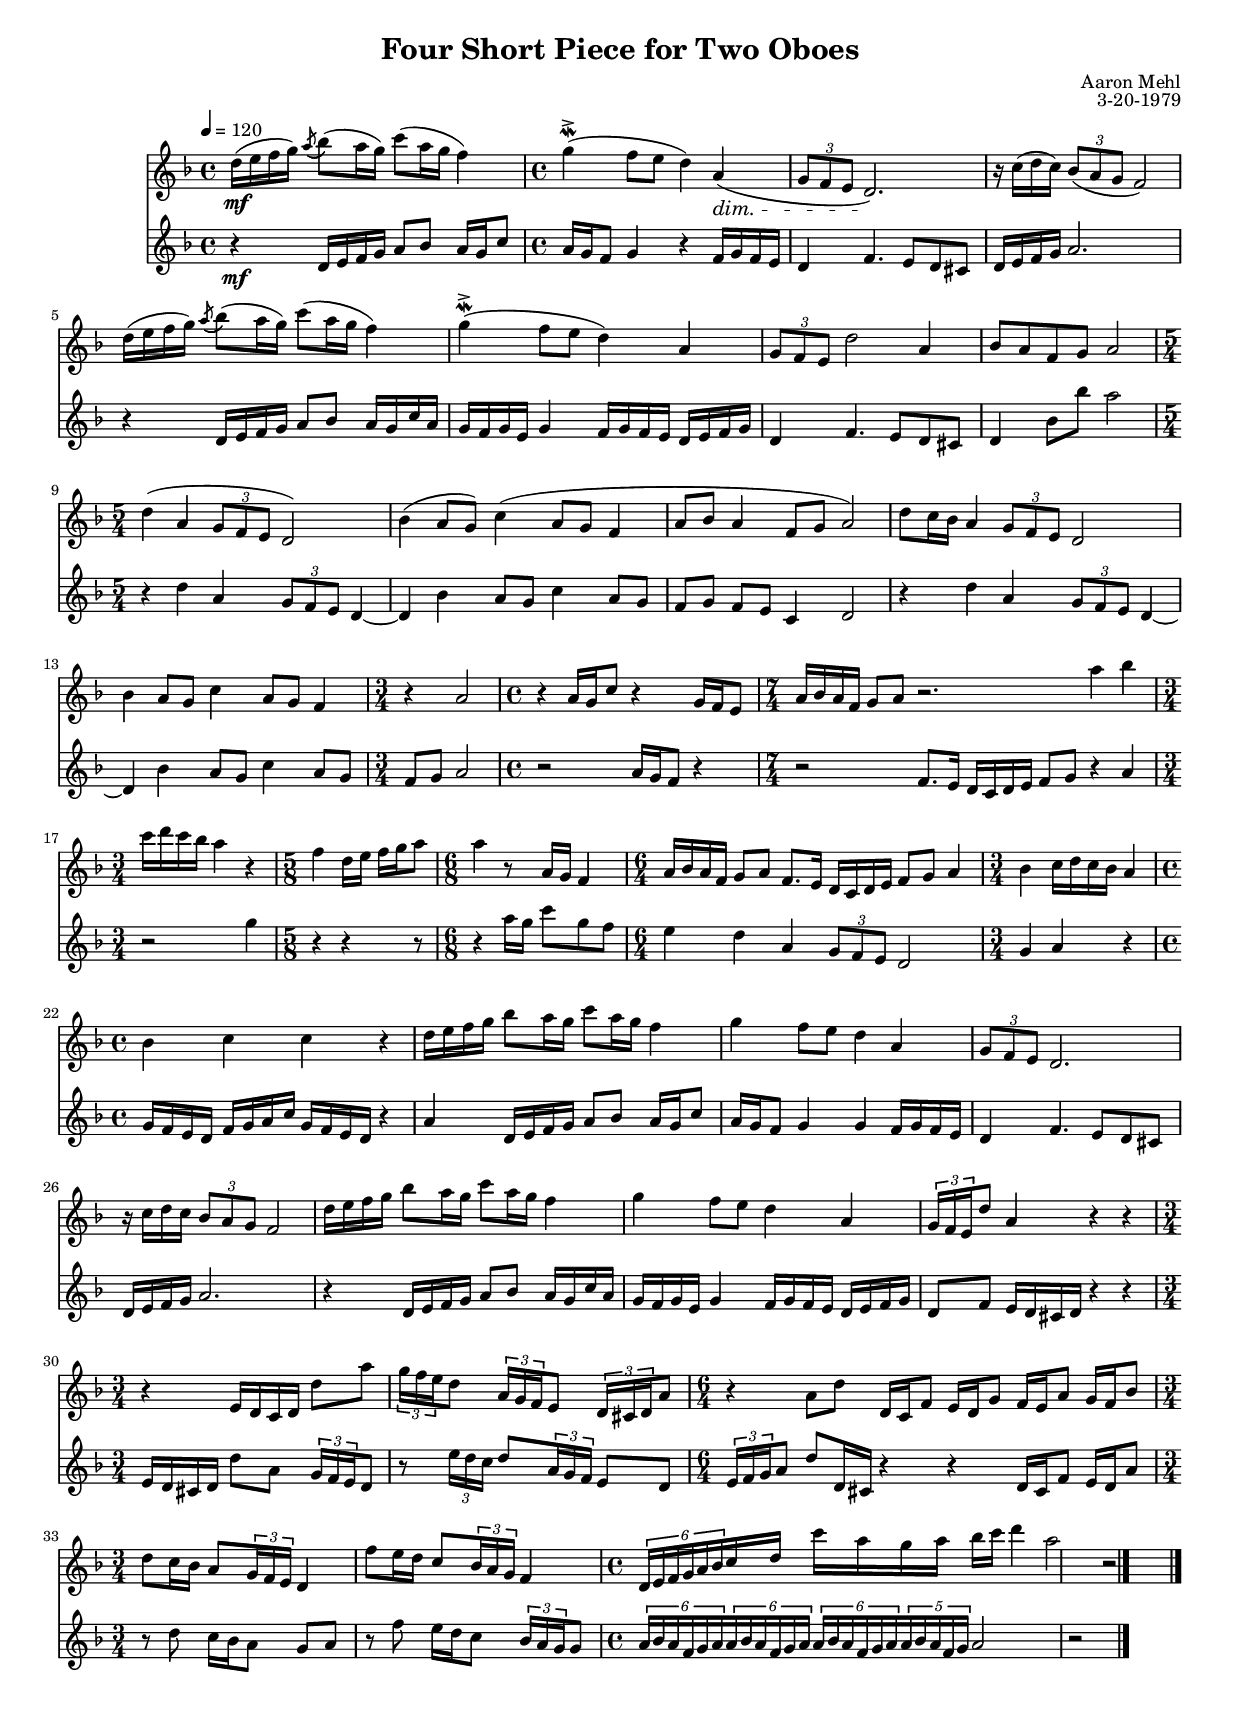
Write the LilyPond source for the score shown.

\version "2.0.1"
% Mudela file generated by Denemo version 0.7.2a

%http://www.gnu.org/software/denemo/denemo.html

blanknotes = {
\property Voice.NoteHead \override
	#'transparent = ##t
\property Voice.Stem \override
	#'transparent = ##t 
 }
unblanknotes = {\property Voice.NoteHead \revert #'transparent
\property Voice.Stem \revert #'transparent 
}
\header{
	title = "Four Short Piece for Two Oboes"
	subtitle = ""
	composer = "Aaron Mehl"
	opus = "3-20-1979"
}

\include "paper16.ly"
OboeI = \notes \context Voice = OboeI {
	\property Staff.midiInstrument = "oboe"
	\time 4/4
	\key d \minor
	\clef treble
	\tempo 4=120 


d''16\mf( e'' f'' g'') \acciaccatura{a''8(}  bes''8)( a''16 g'') c'''8( a''16 g'' f''4) |
	\time 4/4 g''\mordent->( f''8 e'' d''4)\dim a'-( |
	\times 2/3 { g'8 f' e' }\enddim  d'2.-) \!   |
	r16  c''( d'' c'') \times 2/3 { bes'8 (a' g' } f'2) |
%5
	d''16( e'' f'' g'') \acciaccatura{a''8(} bes''8)( a''16 g'') c'''8( a''16 g'' f''4) |
	g''\mordent-> ( f''8 e'' d''4) a' |
	\times 2/3 { g'8 f' e' } d''2 a'4 |
	bes'8 a' f' g' a'2) |
	\time 5/4 d''4( a' \times 2/3 { g'8 f' e' } d'2) |
%10
	bes'4( a'8 g') c''4( a'8 g' f'4 |
	a'8 bes' a'4 f'8 g' a'2) |
	d''8 c''16 bes' a'4 \times 2/3 { g'8 f' e' } d'2 |
	bes'4 a'8 g' c''4 a'8 g' f'4 |
	\time 3/4 r a'2 |
%15
	\time 4/4 r4 a'16 g' c''8 r4 g'16 f' e'8 |
	\time 7/4 a'16 bes' a' f' g'8 a' r2. a''4 bes'' |
	\time 3/4 c'''16 d''' c''' bes'' a''4 r |
	\time 5/8 f'' d''16 e'' f'' g'' a''8 |
	\time 6/8 a''4 r8 a'16 g' f'4 |
%20
	\time 6/4 a'16 bes' a' f' g'8 a' f'8. e'16 d' c' d' e' f'8 g' a'4 |
	\time 3/4 bes' c''16 d'' c'' bes' a'4 |
	\time 4/4 bes' c'' c'' r |
	d''16 e'' f'' g'' bes''8 a''16 g'' c'''8 a''16 g'' f''4 |
	g'' f''8 e'' d''4 a' |
%25
	\times 2/3 { g'8 f' e' } d'2. |
	r16 c'' d'' c'' \times 2/3 { bes'8 a' g' } f'2 |
	d''16 e'' f'' g'' bes''8 a''16 g'' c'''8 a''16 g'' f''4 |
	g'' f''8 e'' d''4 a' |
	\times 2/3 { g'16 f' e' } d''8 a'4 r r |
%30
	\time 3/4 r e'16 d' c' d' d''8 a'' |
	\times 2/3 { g''16 f'' e'' } d''8 \times 2/3 { a'16 g' f' } e'8 \times 2/3 { d'16 cis' d' } a'8 |
	\time 6/4 r4 a'8 d'' d'16 c' f'8 e'16 d' g'8 f'16 e' a'8 g'16 f' bes'8 |
	\time 3/4 d'' c''16 bes' a'8 \times 2/3 { g'16 f' e' } d'4 |
	f''8 e''16 d'' c''8 \times 2/3 { bes'16 a' g' } f'4 |
%35
	\time 4/4 \times 2/6 { d'16 e' f' g' a' bes' } c'' d'' c''' a'' g'' a'' bes'' c''' d'''4 |
	a''2 r \bar "|."
}
OboeIi = \notes \context Voice = OboeIi {
	\property Staff.midiInstrument = "oboe"
	\time 4/4
	\key d \minor
	\clef treble
	r4\mf d'16 e' f' g' a'8 bes' a'16 g' c''8 |
	\time 4/4 a'16 g' f'8 g'4 r f'16 g' f' e' |
	d'4 f'4. e'8 d' cis' |
	d'16 e' f' g' a'2. |
%5
	r4 d'16 e' f' g' a'8 bes' a'16 g' c'' a' |
	g' f' g' e' g'4 f'16 g' f' e' d' e' f' g' |
	d'4 f'4. e'8 d' cis' |
	d'4 bes'8 bes'' a''2 |
	\time 5/4 r4 d'' a' \times 2/3 { g'8 f' e' } d'4 ~ |
%10
	d' bes' a'8 g' c''4 a'8 g' |
	f' g' f' e' c'4 d'2 |
	r4 d'' a' \times 2/3 { g'8 f' e' } d'4 ~ |
	d' bes' a'8 g' c''4 a'8 g' |
	\time 3/4 f' g' a'2 |
%15
	\time 4/4 r a'16 g' f'8 r4 |
	\time 7/4 r2 f'8. e'16 d' c' d' e' f'8 g' r4 a' |
	\time 3/4 r2 g''4 |
	\time 5/8 r r r8 |
	\time 6/8 r4 a''16 g'' c'''8 g'' f'' |
%20
	\time 6/4 e''4 d'' a' \times 2/3 { g'8 f' e' } d'2 |
	\time 3/4 g'4 a' r |
	\time 4/4 g'16 f' e' d' f' g' a' c'' g' f' e' d' r4 |
	a' d'16 e' f' g' a'8 bes' a'16 g' c''8 |
	a'16 g' f'8 g'4 g' f'16 g' f' e' |
%25
	d'4 f'4. e'8 d' cis' |
	d'16 e' f' g' a'2. |
	r4 d'16 e' f' g' a'8 bes' a'16 g' c'' a' |
	g' f' g' e' g'4 f'16 g' f' e' d' e' f' g' |
	d'8 f' e'16 d' cis' d' r4 r |
%30
	\time 3/4 e'16 d' cis' d' d''8 a' \times 2/3 { g'16 f' e' } d'8 |
	r \times 2/3 { e''16 d'' c'' } d''8 \times 2/3 { a'16 g' f' } e'8 d' |
	\time 6/4 \times 2/3 { e'16 f' g' } a'8 d'' d'16 cis' r4 r d'16 cis' f'8 e'16 d' a'8 |
	\time 3/4 r d'' c''16 bes' a'8 g' a' |
	r f'' e''16 d'' c''8 \times 2/3 { bes'16 a' g' } g'8 |
%35
	\time 4/4 \times 2/6 { a'16 bes' a' f' g' a' } \times 2/6 { a' bes' a' f' g' a' } \times 2/6 { a' bes' a' f' g' a' } \times 2/5 { a' bes' a' f' g' } |
	a'2 r \bar "|."
}

OboeIStaff = \context Staff = OboeIStaff <<
	\OboeI
>>


OboeIiStaff = \context Staff = OboeIiStaff <<
	\OboeIi
>>

\score {
	<<
		\OboeIStaff
		\OboeIiStaff
	>>
	\paper {
	}
	\midi {
		\tempo 4 = 120
	}
}
